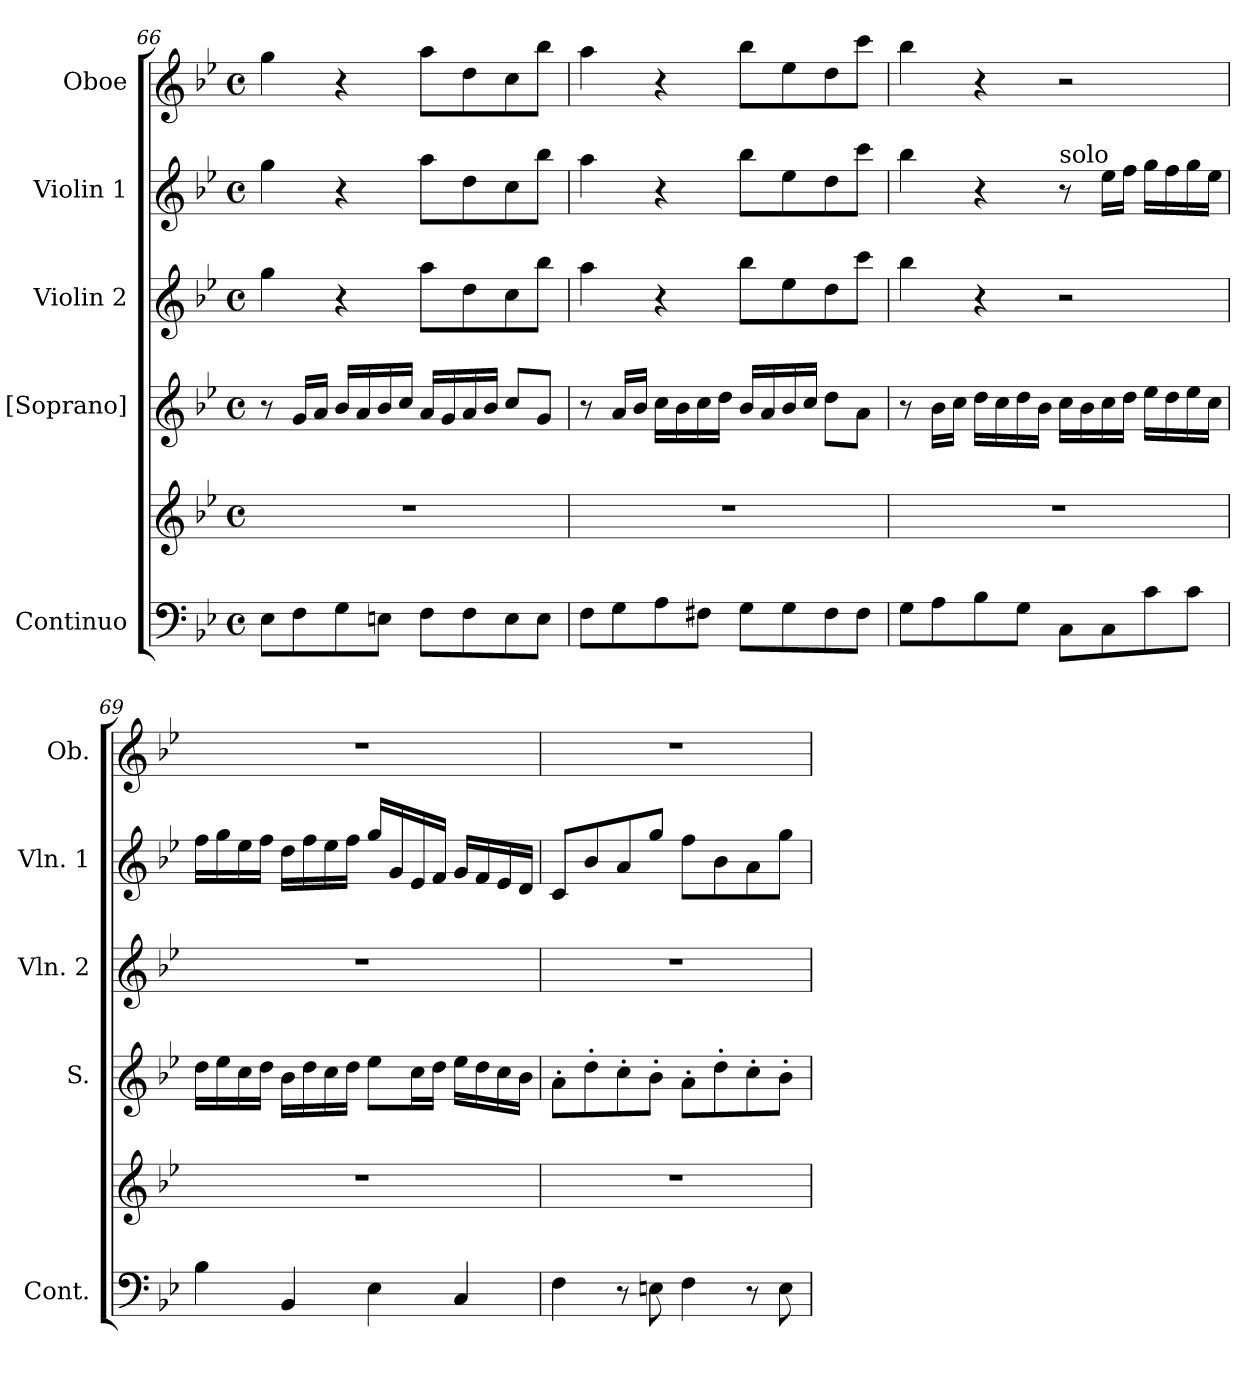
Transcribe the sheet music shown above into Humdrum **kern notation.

**kern	**kern	**kern	**kern	**kern	**kern
*part5	*part5	*part4	*part3	*part2	*part1
*staff6	*staff5	*staff4	*staff3	*staff2	*staff1
*I"Continuo	*	*I"[Soprano]	*I"Violin 2	*I"Violin 1	*I"Oboe
*I'Cont.	*	*I'S.	*I'Vln. 2	*I'Vln. 1	*I'Ob.
*clefF4	*clefG2	*clefG2	*clefG2	*clefG2	*clefG2
*k[b-e-]	*k[b-e-]	*k[b-e-]	*k[b-e-]	*k[b-e-]	*k[b-e-]
*B-:	*B-:	*B-:	*B-:	*B-:	*B-:
*M4/4	*M4/4	*M4/4	*M4/4	*M4/4	*M4/4
*met(c)	*met(c)	*met(c)	*met(c)	*met(c)	*met(c)
=66	=66	=66	=66	=66	=66
8E-i\L	1r	8r	4ggi\	4ggi\	4ggi\
8Fi\	.	16gi/LL	.	.	.
.	.	16ai/JJ	.	.	.
8Gi\	.	16b-i/LL	4r	4r	4r
.	.	16ai/	.	.	.
8Eni\J	.	16b-i/	.	.	.
.	.	16cci/JJ	.	.	.
8Fi\L	.	16ai/LL	8aai\L	8aai\L	8aai\L
.	.	16gi/	.	.	.
8Fi\	.	16ai/	8ddi\	8ddi\	8ddi\
.	.	16b-i/JJ	.	.	.
8Ei\	.	8cci/L	8cci\	8cci\	8cci\
8Ei\J	.	8gi/J	8bb-i\J	8bb-i\J	8bb-i\J
=67	=67	=67	=67	=67	=67
8Fi\L	1r	8r	4aai\	4aai\	4aai\
8Gi\	.	16ai/LL	.	.	.
.	.	16b-i/JJ	.	.	.
8Ai\	.	16cci\LL	4r	4r	4r
.	.	16b-i\	.	.	.
8F#Xi\J	.	16cci\	.	.	.
.	.	16ddi\JJ	.	.	.
8Gi\L	.	16b-i/LL	8bb-i\L	8bb-i\L	8bb-i\L
.	.	16ai/	.	.	.
8Gi\	.	16b-i/	8ee-i\	8ee-i\	8ee-i\
.	.	16cci/JJ	.	.	.
8F#i\	.	8ddi\L	8ddi\	8ddi\	8ddi\
8F#i\J	.	8ai\J	8ccci\J	8ccci\J	8ccci\J
!!LO:LB:g=z
=68	=68	=68	=68	=68	=68
8Gi\L	1r	8r	4bb-i\	4bb-i\	4bb-i\
8Ai\	.	16b-i\LL	.	.	.
.	.	16cci\JJ	.	.	.
8B-i\	.	16ddi\LL	4r	4r	4r
.	.	16cci\	.	.	.
8Gi\J	.	16ddi\	.	.	.
.	.	16b-i\JJ	.	.	.
!	!	!	!	!LO:TX:a:t=solo	!
8Ci\L	.	16cci\LL	2r	8r	2r
.	.	16b-i\	.	.	.
8Ci\	.	16cci\	.	16ee-i\LL	.
.	.	16ddi\JJ	.	16ffi\JJ	.
8ci\	.	16ee-i\LL	.	16ggi\LL	.
.	.	16ddi\	.	16ffi\	.
8ci\J	.	16ee-i\	.	16ggi\	.
.	.	16cci\JJ	.	16ee-i\JJ	.
=69	=69	=69	=69	=69	=69
4B-i\	1r	16ddi\LL	1r	16ffi\LL	1r
.	.	16ee-i\	.	16ggi\	.
.	.	16cci\	.	16ee-i\	.
.	.	16ddi\JJ	.	16ffi\JJ	.
4BB-i/	.	16b-i\LL	.	16ddi\LL	.
.	.	16ddi\	.	16ffi\	.
.	.	16cci\	.	16ee-i\	.
.	.	16ddi\JJ	.	16ffi\JJ	.
4E-i\	.	8ee-i\L	.	16ggi/LL	.
.	.	.	.	16gi/	.
.	.	16cci\L	.	16e-i/	.
.	.	16ddi\JJ	.	16fi/JJ	.
4Ci/	.	16ee-i\LL	.	16gi/LL	.
.	.	16ddi\	.	16fi/	.
.	.	16cci\	.	16e-i/	.
.	.	16b-i\JJ	.	16di/JJ	.
=70	=70	=70	=70	=70	=70
4Fi\	1r	8a'i\L	1r	8ci/L	1r
.	.	8dd'i\	.	8b-i/	.
8r	.	8cc'i\	.	8ai/	.
8Eni\	.	8b-'i\J	.	8ggi/J	.
4Fi\	.	8a'i\L	.	8ffi\L	.
.	.	8dd'i\	.	8b-i\	.
8r	.	8cc'i\	.	8ai\	.
8Ei\	.	8b-'i\J	.	8ggi\J	.
=	=	=	=	=	=
*-	*-	*-	*-	*-	*-
